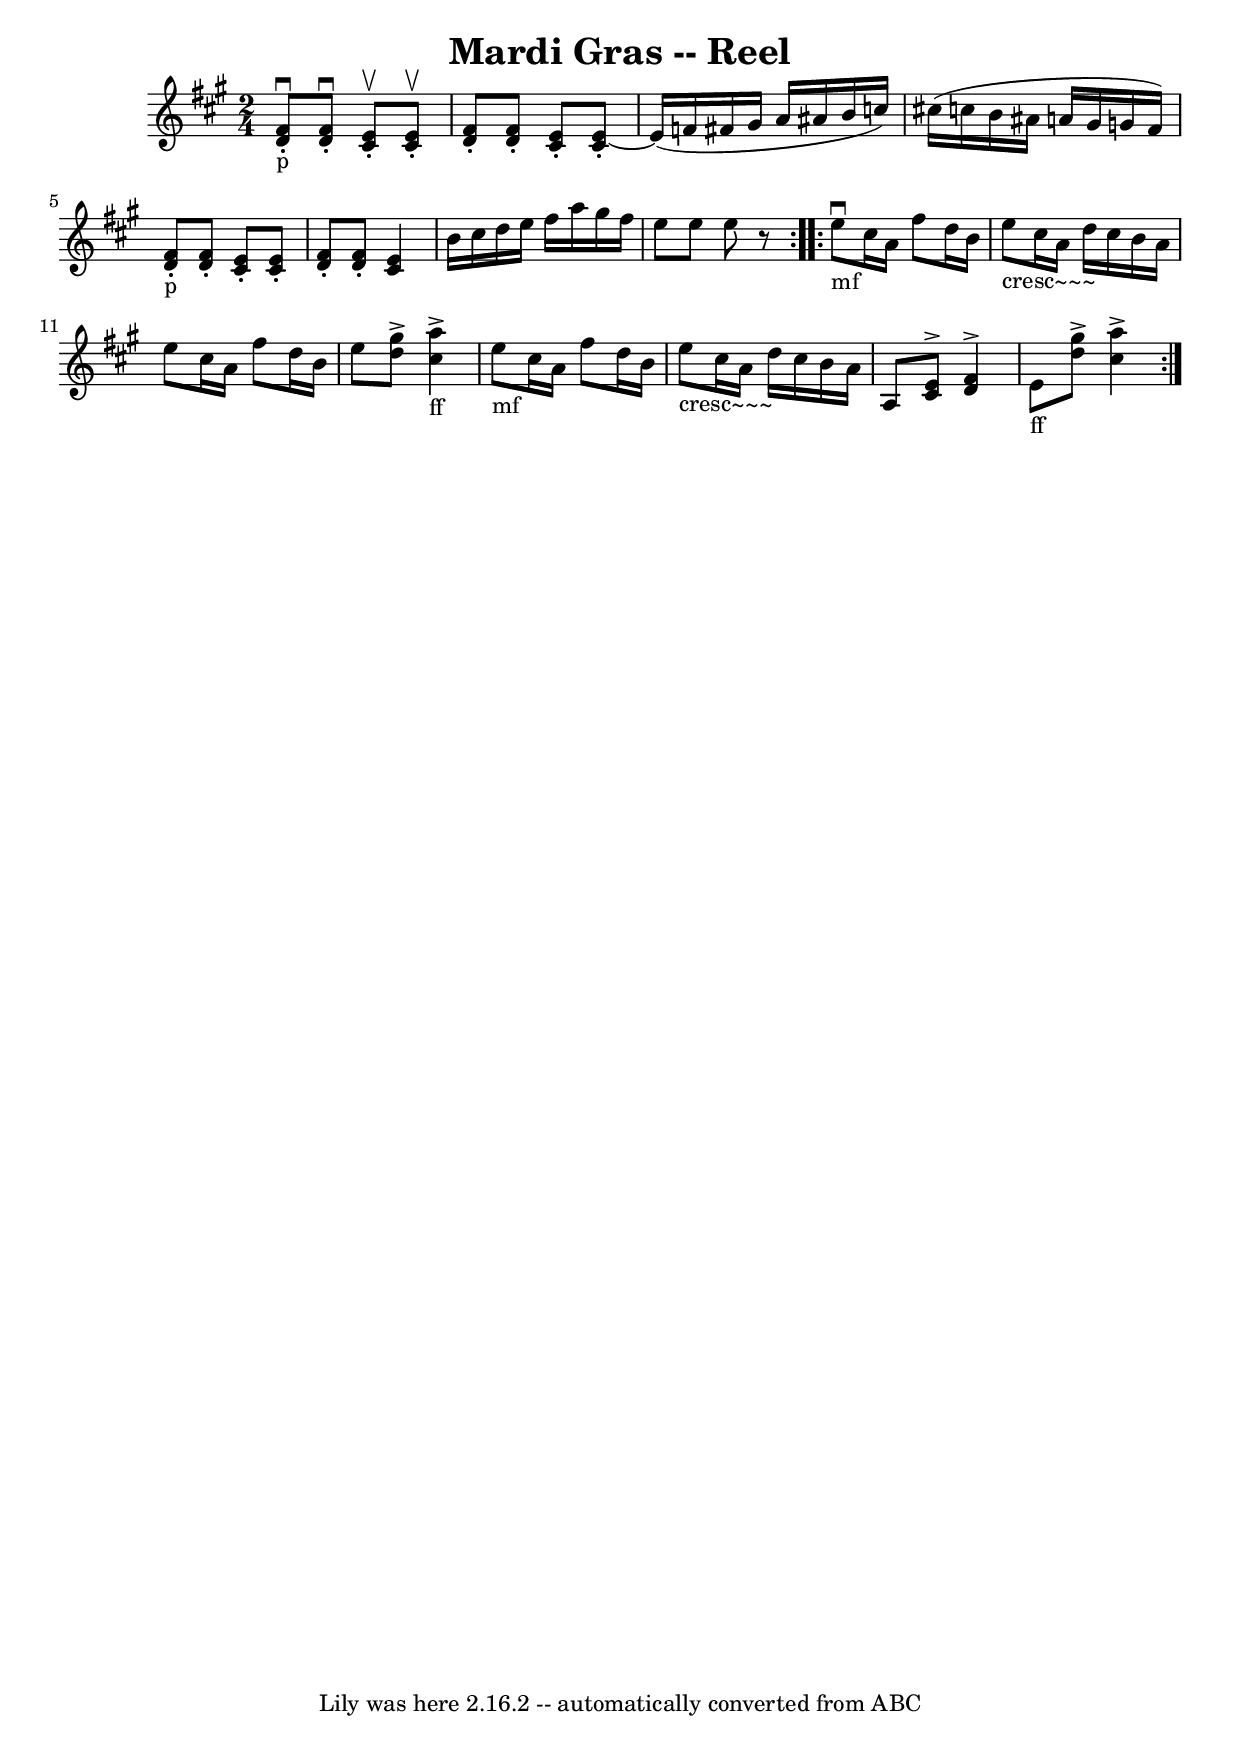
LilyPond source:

\version "2.16.2"
\include "Mammoth.ily"
\header {
  %% book = "Ryan's Mammoth Collection"
  crossRefNumber = "1"
  footnotes = "\\\\304"
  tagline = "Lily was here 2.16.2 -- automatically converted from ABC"
  title = "Mardi Gras -- Reel"

}
voicedefault =  {



  \repeat volta 2 {

    \time 2/4 
    \key a \major
    << d'8_"p"^\downbow-. fis'8   >>  ~    <<   
      d'8^\downbow-. fis'8   >>   << cis'8^\upbow-. e'8   >>  ~    << cis'8 
								     ^\upbow-. e'8   >>   |
    << d'8 -. fis'8   >>  ~    << d'8 -.  
				  fis'8   >>   << cis'8 -. e'8   >>  ~    << cis'8 -. e'8   >>   
    |
    e'16 (f'16 fis'!16 gis'16 a'16 ais'16 b'16    
    c''16)   |
    cis''!16 (c''16 b'16 ais'16 a'!16 gis'16  
    g'16 fis'16)   |
    << d'8_"p"-. fis'8   >>  ~    << d'8 
				     -. fis'8   >>   << cis'8 -. e'8   >>  ~    << cis'8 -. e'8   >>   
    |
    << d'8 -. fis'8   >>  ~    << d'8 -. fis'8   >> << cis'4   
						       e'4   >>   |
    b'16 cis''16 d''16 e''16 fis''16 a''16  
    gis''16 fis''16    |
    e''8 e''8 e''8    r8   
  }     

  \repeat volta 2 {
    e''8_"mf"^\downbow cis''16 a'16 fis''8 d''16    
    b'16    |
    e''8_"cresc~~~" cis''16 a'16 d''16 cis''16    
    b'16 a'16    |
    e''8 cis''16 a'16 fis''8 d''16 b'16   
    |
    e''8    << d''8^\accent gis''8   >>   << cis''4 
					     _"ff"^\accent a''4   >>   |
    e''8_"mf" cis''16 a'16    
    fis''8 d''16 b'16    |
    e''8_"cresc~~~" cis''16 a'16    
    d''16 cis''16 b'16 a'16    |
    a8    << cis'8^\accent e'8  
	   >>   << d'4^\accent fis'4   >>   |
    e'8_"ff"   << d''8 
		 ^\accent gis''8   >>   << cis''4^\accent a''4   >>   
  }   

}

\score{
  <<

    \context Staff="default"
    {
      \voicedefault 
      
    }

  >>
  \layout {
    
  }
  \midi {
  }

}
